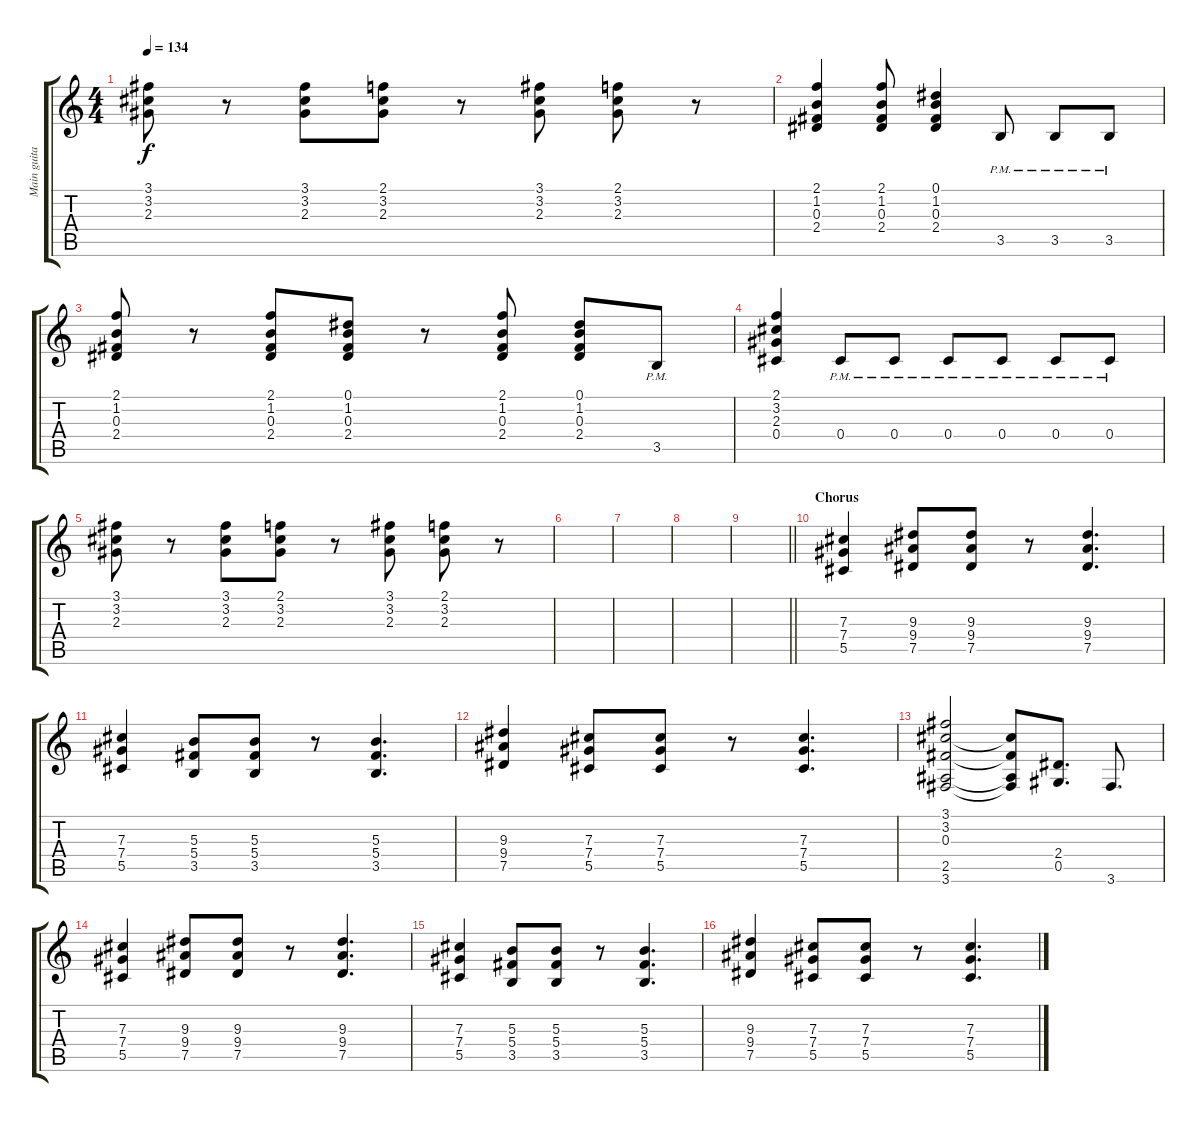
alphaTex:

\track ("Main guitar - Martin Sweet" "Main guita") {instrument overdrivenguitar}
\staff {score tabs}
\tuning (Eb4 Bb3 Gb3 Db3 Ab2 Eb2) {hide}
\ts (4 4)
\tempo 134
\clef g2
\ks c
(3.1 3.2 2.3).8{dy f} r.8 (3.1 3.2 2.3).8 (2.1 3.2 2.3).8 r.8 (3.1 3.2 2.3).8 (2.1 3.2 2.3).8 r.8 |
(2.1 1.2 0.3 2.4).4 (2.1 1.2 0.3 2.4).8 (0.1 1.2 0.3 2.4).4 3.5{pm}.8 3.5{pm}.8 3.5{pm}.8 |
(2.1 1.2 0.3 2.4).8 r.8 (2.1 1.2 0.3 2.4).8 (0.1 1.2 0.3 2.4).8 r.8 (2.1 1.2 0.3 2.4).8 (0.1 1.2 0.3 2.4).8 3.5{pm}.8 |
(2.1 3.2 2.3 0.4).4 0.4{pm}.8 0.4{pm}.8 0.4{pm}.8 0.4{pm}.8 0.4{pm}.8 0.4{pm}.8 |
(3.1 3.2 2.3).8 r.8 (3.1 3.2 2.3).8 (2.1 3.2 2.3).8 r.8 (3.1 3.2 2.3).8 (2.1 3.2 2.3).8 r.8 |
|
|
|
\barLineRight lightlight
|
\section ("" "Chorus")
(7.3 7.4 5.5).4{volume 13 balance 8} (9.3 9.4 7.5).8 (9.3 9.4 7.5).8 r.8 (9.3 9.4 7.5).4{d} |
(7.3 7.4 5.5).4 (5.3 5.4 3.5).8 (5.3 5.4 3.5).8 r.8 (5.3 5.4 3.5).4{d} |
(9.3 9.4 7.5).4 (7.3 7.4 5.5).8 (7.3 7.4 5.5).8 r.8 (7.3 7.4 5.5).4{d} |
(3.1 3.2 0.3 2.5 3.6).2 (3.2{t} 0.3{t} 2.5{t} 3.6{t}).8 (2.4 0.5).8{d} 3.6.8{d} |
(7.3 7.4 5.5).4 (9.3 9.4 7.5).8 (9.3 9.4 7.5).8 r.8 (9.3 9.4 7.5).4{d} |
(7.3 7.4 5.5).4 (5.3 5.4 3.5).8 (5.3 5.4 3.5).8 r.8 (5.3 5.4 3.5).4{d} |
(9.3 9.4 7.5).4 (7.3 7.4 5.5).8 (7.3 7.4 5.5).8 r.8 (7.3 7.4 5.5).4{d}
